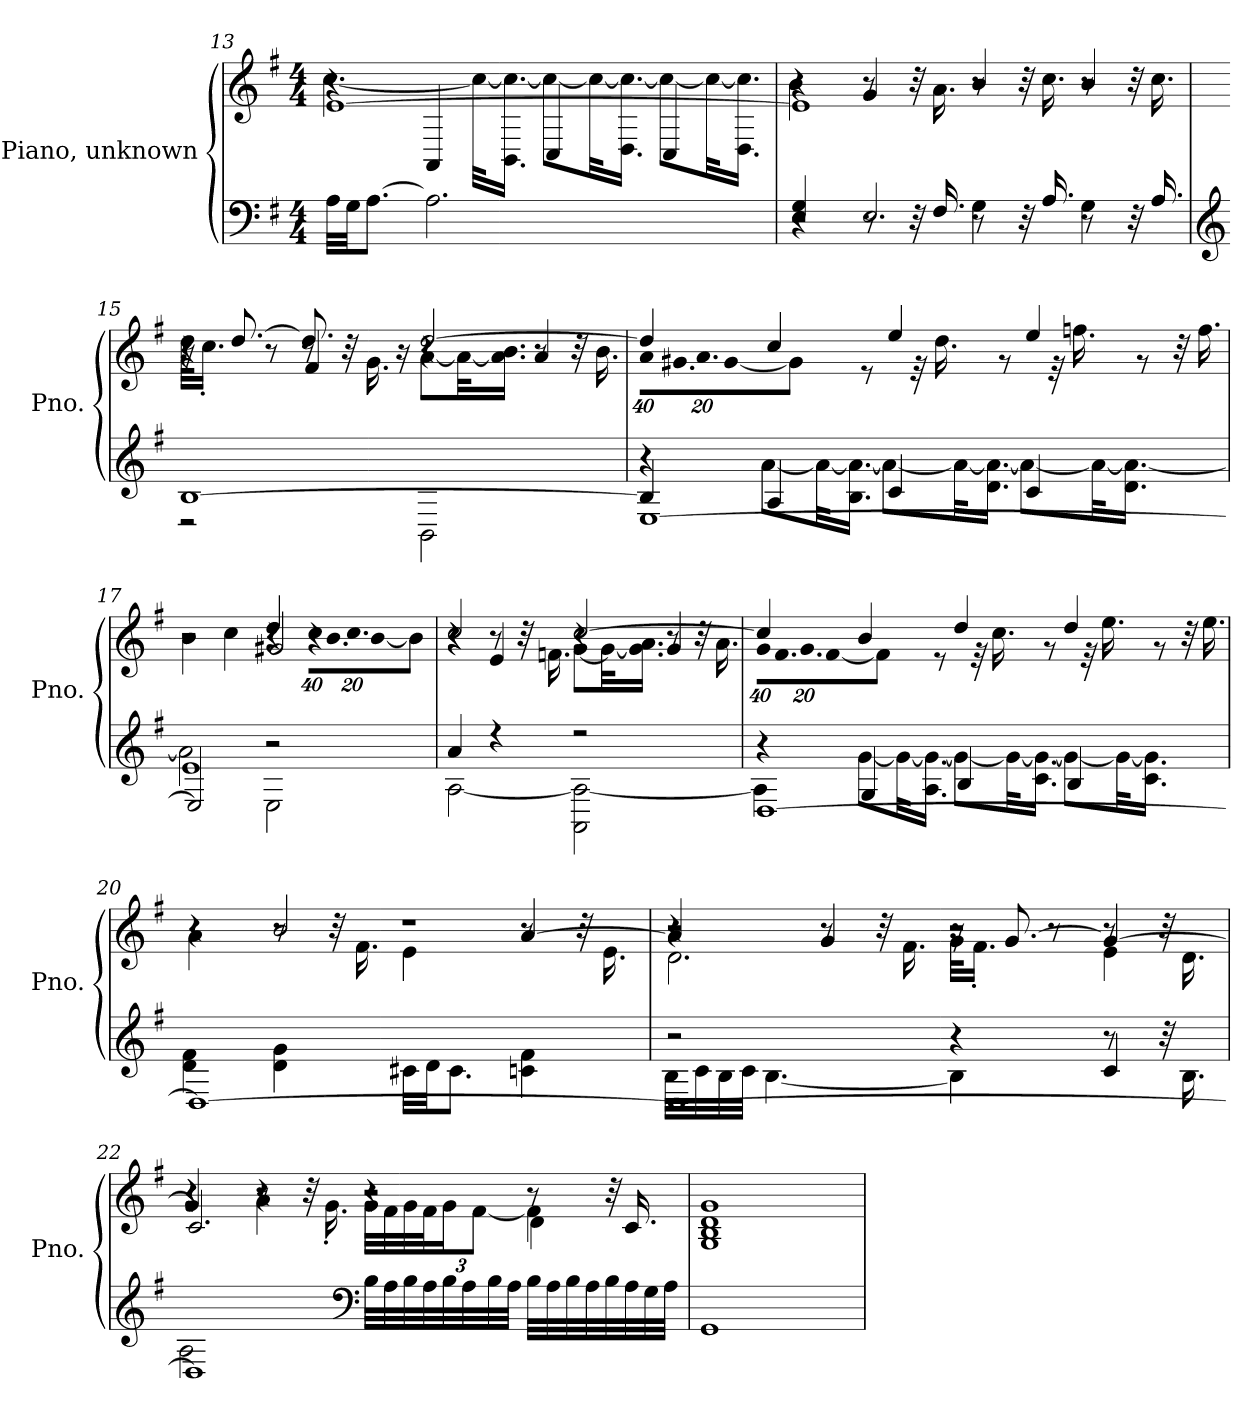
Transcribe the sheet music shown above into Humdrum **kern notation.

**kern	**kern
*part1	*part1
*staff2	*staff1
*I"Piano, unknown	*
*I'Pno.	*
!!LO:PB:g=z
*clefF4	*clefG2
*k[f#]	*k[f#]
*M4/4	*M4/4
=13	=13
*	*^
*	*	*^
32A\LLL	[1e	[4.cc\	4r
32G\JJ	.	.	.
[8.A\J	.	.	.
2.A\]	.	.	4AA/
.	.	32cc\KLL_	.
.	.	16.BB\ 16.cc\_JJ	.
.	.	8cc\L_	4C/
.	.	32cc\KL_	.
.	.	16.D\ 16.cc\_JJ	.
.	.	8cc\L_	4C/
.	.	32cc\KL_	.
.	.	16.D\ 16.cc\]JJ	.
=14	=14	=14	=14
*^	*	*	*
*	*^	*	*	*
4E/ 4G/	2r	4r	1e]	4b\	4r
8r	.	2.E/	.	8r	4g/
32r	.	.	.	32r	.
16.F#/	.	.	.	16.a\	.
8r	4G\	.	.	8r	4b/
32r	.	.	.	32r	.
16.A/	.	.	.	16.cc\	.
8r	4G\	.	.	8r	4b/
32r	.	.	.	32r	.
16.A/	.	.	.	16.cc\	.
*v	*v	*v	*	*	*
!!LO:LB:g=z	!!	!!
=15	=15	=15	=15
*clefG2	*	*	*
*^	*	*	*
[1B	2r	16r	32dd\KLL	4r
.	.	.	16.cc'\JJ	.
.	.	[8.dd/	.	.
.	.	.	8r	.
.	.	8.dd/]	8r	4f#/
.	.	.	32r	.
.	.	.	16.g\	.
.	.	16r	.	.
.	2BB\	[2dd/	[8a\L	4r
.	.	.	32a\KL_	.
.	.	.	16.a\] 16.b\JJ	.
.	.	.	8r	4a/
.	.	.	32r	.
.	.	.	16.b\	.
*	*	*	*v	*v
=16	=16	=16	=16
*	*^	*	*
*	*	*	*	*Xbrackettup
!	!	!	!	!LO:N:vis=32
4B/]	4r	[1E	4dd/]	640%23a\LLL
!	!	!	!	!LO:N:vis=64.
.	.	.	.	640%17g#X\L
!	!	!	!	!LO:N:vis=64.
.	.	.	.	640%17a\J
!	!	!	!	!LO:N:vis=32
.	.	.	.	[640%23g#\JJ
.	.	.	.	8g#\J]
4A/	[8a\L	.	4cc/	8r
.	32a\KL_	.	.	32r
.	16.B\ 16.a\_JJ	.	.	16.dd\
4c/	8a\L_	.	4ee/	8r
.	32a\KL_	.	.	32r
.	16.d\ 16.a\_JJ	.	.	16.ffn\
4c/	8a\L_	.	4ee/	8r
.	32a\KL_	.	.	32r
.	16.d\ 16.a\_JJ	.	.	16.ff\
!!LO:LB:g=z
=17	=17	=17	=17	=17
*	*	*	*	*^
1e	2a\]	2E/]	2r	4b\	2r
.	.	.	.	4cc\	.
.	2E\	2r	4dd/	4r	2g#X/
!	!	!	!	!LO:N:vis=32	!
.	.	.	4r	640%23cc\LLL	.
!	!	!	!	!LO:N:vis=64.	!
.	.	.	.	640%17b\L	.
!	!	!	!	!LO:N:vis=64.	!
.	.	.	.	640%17cc\J	.
!	!	!	!	!LO:N:vis=32	!
.	.	.	.	[640%23b\JJ	.
.	.	.	.	8b\J]	.
*	*v	*v	*	*	*
=18	=18	=18	=18	=18
4a/	[2A\	2cc/	4r	4r
4r	.	.	8r	4e/
.	.	.	32r	.
.	.	.	16.fn\	.
2r	2AA\ 2A\_	[2cc/	[8g\L	4r
.	.	.	32g\KL_	.
.	.	.	16.g\] 16.a\JJ	.
.	.	.	8r	4g/
.	.	.	32r	.
.	.	.	16.a\	.
*	*	*	*v	*v
!!LO:LB:g=z
=19	=19	=19	=19
*	*^	*	*
!	!	!	!	!LO:N:vis=32
[1D	4A\]	4r	4cc/]	640%23g\LLL
!	!	!	!	!LO:N:vis=64.
.	.	.	.	640%17f#\L
!	!	!	!	!LO:N:vis=64.
.	.	.	.	640%17g\J
!	!	!	!	!LO:N:vis=32
.	.	.	.	[640%23f#\JJ
.	.	.	.	8f#\J]
.	[8g\L	4G/	4b/	8r
.	32g\KL_	.	.	32r
.	16.A\ 16.g\_JJ	.	.	16.cc\
.	8g\L_	4B/	4dd/	8r
.	32g\KL_	.	.	32r
.	16.c\ 16.g\_JJ	.	.	16.ee\
.	8g\L_	4B/	4dd/	8r
.	32g\KL_	.	.	32r
.	16.c\ 16.g\]JJ	.	.	16.ee\
*	*v	*v	*	*
=20	=20	=20	=20
*	*	*	*^
1D_	4d\ 4f#\	1r	4a\	4r
.	4d\ 4g\	.	8r	2b/
.	.	.	32r	.
.	.	.	16.f#\	.
.	32c#X\LLL	.	4e\	.
.	32d\JJ	.	.	.
.	8.c#\J	.	.	.
.	4cn\ 4f#\	.	8r	[4a/
.	.	.	32r	.
.	.	.	16.e\	.
!!LO:LB:g=z
=21	=21	=21	=21	=21
*	*^	*	*	*^
1D_	32B\LLL	2r	2r	4r	4a/]	2.d\
.	32c\	.	.	.	.	.
.	32B\	.	.	.	.	.
.	32c\JJJ	.	.	.	.	.
.	[4.B\	.	.	.	.	.
.	.	.	.	8r	4g/	.
.	.	.	.	32r	.	.
.	.	.	.	16.f#\	.	.
.	4B\]	4r	16r	32g\KLL	2r	.
.	.	.	.	16.f#'\JJ	.	.
.	.	.	[8.g/	.	.	.
.	.	.	.	8r	.	.
.	8r	4c/	4g/_	8r	.	4e\
.	32r	.	.	32r	.	.
.	16.B\	.	.	16.d\	.	.
*	*v	*v	*	*	*	*
=22	=22	=22	=22	=22	=22
1D]	2A\	4g/]	4r	2.c/	4r
.	.	4r	8r	.	4a\
.	.	.	32r	.	.
.	.	.	16.g'\	.	.
*clefF4	*	*	*	*	*
.	32B\LLL	2r	32g\LLL	.	4r
.	32A\	.	32f#\	.	.
.	32B\	.	32g\	.	.
.	32A\	.	32f#\J	.	.
.	32B\	.	24g\J	.	.
.	32A\	.	.	.	.
.	.	.	[12f#\J	.	.
.	32B\	.	.	.	.
.	32A\JJJ	.	.	.	.
.	32B\LLL	.	4f#\]	8r	4d\
.	32A\	.	.	.	.
.	32B\	.	.	.	.
.	32A\	.	.	.	.
.	32B\	.	.	32r	.
.	32A\	.	.	16.c/	.
.	32G\	.	.	.	.
.	32A\JJJ	.	.	.	.
*v	*v	*	*	*	*
*	*v	*v	*v	*v
=23	=23
1GG	1G 1B 1d 1g
=	=
*-	*-
